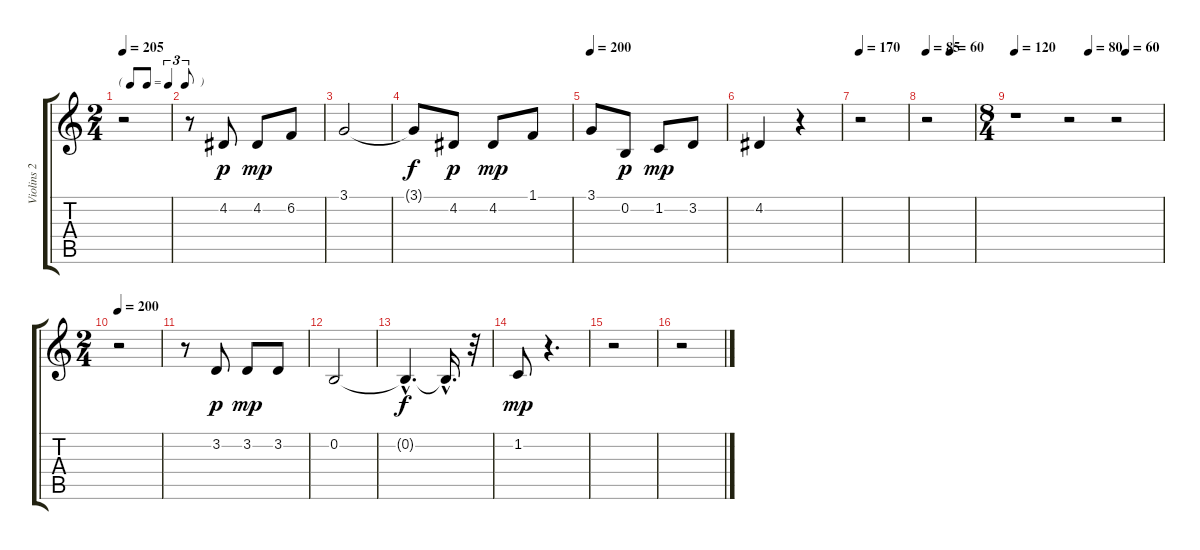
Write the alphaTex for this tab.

\track ("Violins 2" "Violins 2") {instrument stringensemble1}
\staff {score tabs}
\tuning (E4 B3 G3 D3 A2 E2) {hide}
\ts (2 4)
\tf triplet8th
\tempo 205
\clef g2
\ks c
r.2{dy f} |
r.8 4.2.8{dy p} 4.2.8{dy mp} 6.2.8 |
3.1.2 |
3.1{t}.8{dy f} 4.2.8{dy p} 4.2.8{dy mp} 1.1.8 |
\tempo 200
3.1.8 0.2.8{dy p} 1.2.8{dy mp} 3.2.8 |
4.2.4 r.4 |
\tempo 170
r.2 |
\tempo 85
\tempo (60 0.5)
r.2 |
\ts (8 4)
\tempo 120
\tempo (80 0.5)
\tempo (60 0.75)
r.1 r.2 r.2 |
\ts (2 4)
\tempo 200
r.2 |
r.8 3.2.8{dy p} 3.2.8{dy mp} 3.2.8 |
0.2.2 |
0.2{hac t}.4{d dy f} 0.2{hac t}.16{d} r.32 |
1.2.8{dy mp} r.4{d} |
r.2 |
r.2
